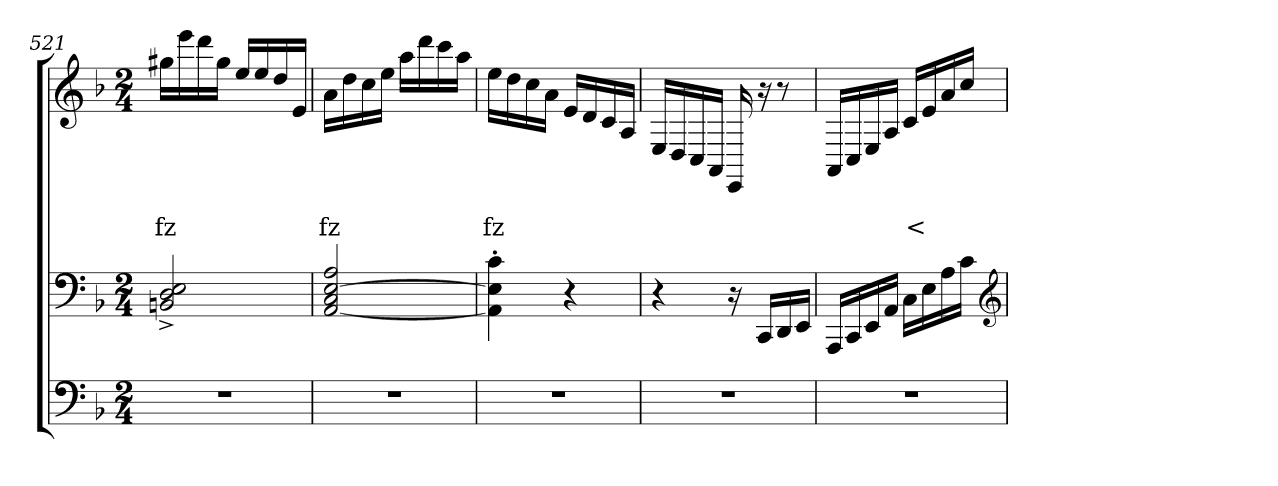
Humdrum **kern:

**kern	**kern	**kern	**text	**text
*part3	*part2	*part1	*part1	*part1
*staff3	*staff2	*staff1	*staff1	*staff1
*clefF4	*clefF4	*clefG2	*	*
*k[b-]	*k[b-]	*k[b-]	*	*
*M2/4	*M2/4	*M2/4	*	*
=521	=521	=521	=521	=521
2r	2E/^> 2D/^> 2BBn/^>	16gg#XLL	.	fz
.	.	16eee	.	.
.	.	16ddd	.	.
.	.	16gg#JJ	.	.
.	.	16eeLL	.	.
.	.	16ee	.	.
.	.	16dd	.	.
.	.	16eJJ	.	.
=522	=522	=522	=522	=522
2r	2A/ [2E/ 2C/ [2AA/	16aLL	.	fz
.	.	16dd	.	.
.	.	16cc	.	.
.	.	16eeJJ	.	.
.	.	16aaLL	.	.
.	.	16ddd	.	.
.	.	16ccc	.	.
.	.	16aaJJ	.	.
=523	=523	=523	=523	=523
2r	4c'> 4E]'> 4AA]'>	16eeLL	.	fz
.	.	16dd	.	.
.	.	16cc	.	.
.	.	16aJJ	.	.
.	4r	16eLL	.	.
.	.	16d	.	.
.	.	16c	.	.
.	.	16AJJ	.	.
=524	=524	=524	=524	=524
2r	4r	16ELL	.	.
.	.	16D	.	.
.	.	16C	.	.
.	.	16AAJJ	.	.
.	16r	16EE	.	.
.	16CCLL	16r	.	.
.	16DD	8r	.	.
.	16EEJJ	.	.	.
=525	=525	=525	=525	=525
2r	16AAALL	16AALL	.	.
.	16CC	16C	.	.
.	16EE	16E	.	.
.	16AAJJ	16AJJ	.	.
.	16CLL	16cLL	.	<
.	16E	16e	.	.
.	16A	16a	.	.
.	16cJJ	16ccJJ	.	.
*	*clefG2	*	*	*
=	=	=	=	=
*-	*-	*-	*-	*-
